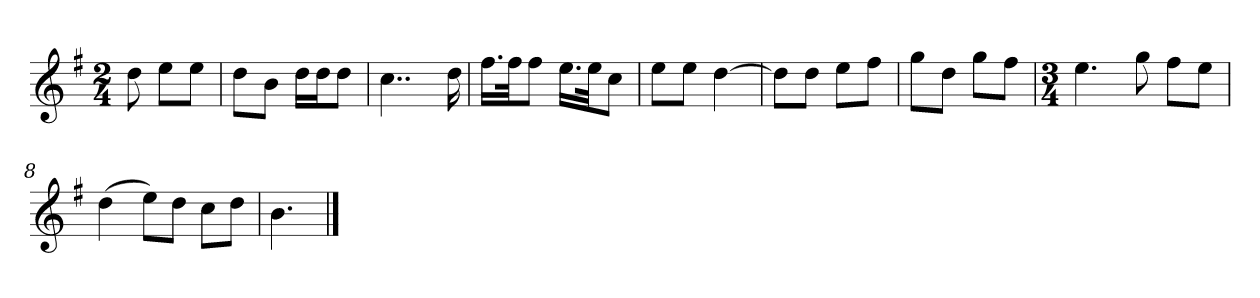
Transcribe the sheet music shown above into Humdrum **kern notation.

**kern
*part1
*staff1
*k[f#]
*M2/4
*MM120
=
8dd
8eeL
8eeJ
=1
8ddL
8bJ
16ddLL
16ddJ
8ddJ
=2
4..cc
16dd
=3
16.ff#LL
32ff#Jk
8ff#J
16.eeLL
32eeJk
8ccJ
=4
8eeL
8eeJ
[4dd
=5
8ddL]
8ddJ
8eeL
8ff#J
=6
8ggL
8ddJ
8ggL
8ff#J
=7
*M3/4
4.ee
8gg
8ff#L
8eeJ
=8
(4dd
8eeL)
8ddJ
8ccL
8ddJ
=9
4.b
==
*-
